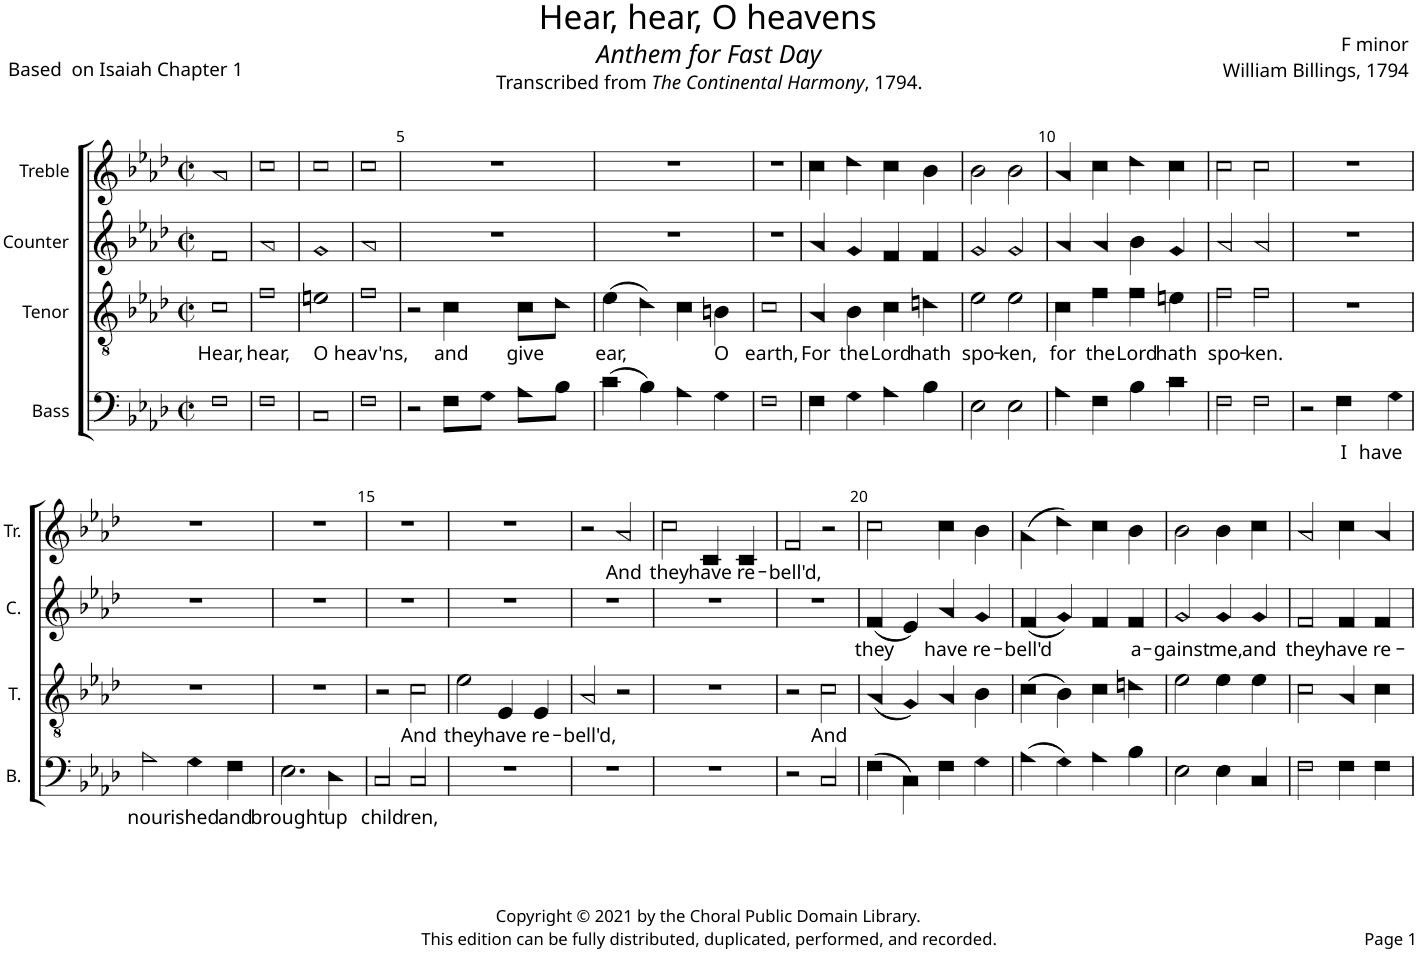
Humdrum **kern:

**kern	**text	**kern	**text	**kern	**text	**kern	**text
*part4	*part4	*part3	*part3	*part2	*part2	*part1	*part1
*staff4	*staff4	*staff3	*staff3	*staff2	*staff2	*staff1	*staff1
*I"Bass	*	*I"Tenor	*	*I"Counter	*	*I"Treble	*
*I'B.	*	*I'T.	*	*I'C.	*	*I'Tr.	*
*clefF4	*	*clefGv2	*	*clefG2	*	*clefG2	*
*k[b-e-a-d-]	*	*k[b-e-a-d-]	*	*k[b-e-a-d-]	*	*k[b-e-a-d-]	*
*M4/4	*	*M4/4	*	*M4/4	*	*M4/4	*
*met(c|)	*	*met(c|)	*	*met(c|)	*	*met(c|)	*
=1	=1	=1	=1	=1	=1	=1	=1
!	!	!	!LO:LY:b	!	!	!	!
1F!	.	1c!	Hear,	1f!	.	1a-!	.
=2	=2	=2	=2	=2	=2	=2	=2
!	!	!	!LO:LY:b	!	!	!	!
1F!	.	1f!	hear,	1a-!	.	1cc!	.
=3	=3	=3	=3	=3	=3	=3	=3
!	!	!	!LO:LY:b	!	!	!	!
1C!	.	1en!	O	1g!	.	1cc!	.
=4	=4	=4	=4	=4	=4	=4	=4
!	!	!	!LO:LY:b	!	!	!	!
1F!	.	1f!	heav'ns,	1a-!	.	1cc!	.
=5	=5	=5	=5	=5	=5	=5	=5
2r	.	2r	.	1r	.	1r	.
!	!	!	!LO:LY:b	!	!	!	!
8F!\L	.	4c!\	and	.	.	.	.
8G!\J	.	.	.	.	.	.	.
!	!	!	!LO:LY:b	!	!	!	!
8A-!\L	.	8c!\L	give	.	.	.	.
8B-!\J	.	8d-!\J	.	.	.	.	.
=6	=6	=6	=6	=6	=6	=6	=6
!	!	!	!LO:LY:b	!	!	!	!
(4c!\	.	(4e-!\	ear,	1r	.	1r	.
4B-!\)	.	4d-!\)	.	.	.	.	.
4A-!\	.	4c!\	.	.	.	.	.
!	!	!	!LO:LY:b	!	!	!	!
4G!\	.	4Bn!\	O	.	.	.	.
=7	=7	=7	=7	=7	=7	=7	=7
!	!	!	!LO:LY:b	!	!	!	!
1F!	.	1c!	earth,	1r	.	1r	.
=8	=8	=8	=8	=8	=8	=8	=8
!	!	!	!LO:LY:b	!	!	!	!
4F!\	.	4A-!/	For	4a-!/	.	4cc!\	.
!	!	!	!LO:LY:b	!	!	!	!
4G!\	.	4B-!\	the	4g!/	.	4dd-!\	.
!	!	!	!LO:LY:b	!	!	!	!
4A-!\	.	4c!\	Lord	4f!/	.	4cc!\	.
!	!	!	!LO:LY:b	!	!	!	!
4B-!\	.	4dn!\	hath	4f!/	.	4b-!\	.
=9	=9	=9	=9	=9	=9	=9	=9
!	!	!	!LO:LY:b	!	!	!	!
2E-!\	.	2e-!\	spo-	2g!/	.	2b-!\	.
!	!	!	!LO:LY:b	!	!	!	!
2E-!\	.	2e-!\	-ken,	2g!/	.	2b-!\	.
=10	=10	=10	=10	=10	=10	=10	=10
!	!	!	!LO:LY:b	!	!	!	!
4A-!\	.	4c!\	for	4a-!/	.	4a-!/	.
!	!	!	!LO:LY:b	!	!	!	!
4F!\	.	4f!\	the	4a-!/	.	4cc!\	.
!	!	!	!LO:LY:b	!	!	!	!
4B-!\	.	4f!\	Lord	4b-!\	.	4dd-!\	.
!	!	!	!LO:LY:b	!	!	!	!
4c!\	.	4en!\	hath	4g!/	.	4cc!\	.
=11	=11	=11	=11	=11	=11	=11	=11
!	!	!	!LO:LY:b	!	!	!	!
2F!\	.	2f!\	spo-	2a-!/	.	2cc!\	.
!	!	!	!LO:LY:b	!	!	!	!
2F!\	.	2f!\	-ken.	2a-!/	.	2cc!\	.
=12	=12	=12	=12	=12	=12	=12	=12
2r	.	1r	.	1r	.	1r	.
!	!LO:LY:b	!	!	!	!	!	!
4F!\	I	.	.	.	.	.	.
!	!LO:LY:b	!	!	!	!	!	!
4G!\	have	.	.	.	.	.	.
!!LO:LB:g=z
=13	=13	=13	=13	=13	=13	=13	=13
!	!LO:LY:b	!	!	!	!	!	!
2A-!\	nour-	1r	.	1r	.	1r	.
!	!LO:LY:b	!	!	!	!	!	!
4G!\	-ished	.	.	.	.	.	.
!	!LO:LY:b	!	!	!	!	!	!
4F!\	and	.	.	.	.	.	.
=14	=14	=14	=14	=14	=14	=14	=14
!	!LO:LY:b	!	!	!	!	!	!
2.E-!\	brought	1r	.	1r	.	1r	.
!	!LO:LY:b	!	!	!	!	!	!
4D-!\	up	.	.	.	.	.	.
=15	=15	=15	=15	=15	=15	=15	=15
!	!LO:LY:b	!	!	!	!	!	!
2C!/	child-	2r	.	1r	.	1r	.
!	!LO:LY:b	!	!LO:LY:b	!	!	!	!
2C!/	-ren,	2c!\	And	.	.	.	.
=16	=16	=16	=16	=16	=16	=16	=16
!	!	!	!LO:LY:b	!	!	!	!
1r	.	2e-!\	they	1r	.	1r	.
!	!	!	!LO:LY:b	!	!	!	!
.	.	4E-!/	have	.	.	.	.
!	!	!	!LO:LY:b	!	!	!	!
.	.	4E-!/	re-	.	.	.	.
=17	=17	=17	=17	=17	=17	=17	=17
!	!	!	!LO:LY:b	!	!	!	!
1r	.	2A-!/	-bell'd,	1r	.	2r	.
!	!	!	!	!	!	!	!LO:LY:b
.	.	2r	.	.	.	2a-!/	And
=18	=18	=18	=18	=18	=18	=18	=18
!	!	!	!	!	!	!	!LO:LY:b
1r	.	1r	.	1r	.	2cc!\	they
!	!	!	!	!	!	!	!LO:LY:b
.	.	.	.	.	.	4c!/	have
!	!	!	!	!	!	!	!LO:LY:b
.	.	.	.	.	.	4c!/	re-
=19	=19	=19	=19	=19	=19	=19	=19
!	!	!	!	!	!	!	!LO:LY:b
2r	.	2r	.	1r	.	2f!/	-bell'd,
!	!	!	!LO:LY:b	!	!	!	!
2C!/	.	2c!\	And	.	.	2r	.
=20	=20	=20	=20	=20	=20	=20	=20
!	!	!	!	!	!LO:LY:b	!	!
(4F!\	.	(4A-!/	.	(4f!/	they	2cc!\	.
4C!\)	.	4G!/)	.	4e-!/)	.	.	.
!	!	!	!	!	!LO:LY:b	!	!
4F!\	.	4A-!/	.	4a-!/	have	4cc!\	.
!	!	!	!	!	!LO:LY:b	!	!
4G!\	.	4B-!\	.	4g!/	re-	4b-!\	.
=21	=21	=21	=21	=21	=21	=21	=21
!	!	!	!	!	!LO:LY:b	!	!
(4A-!\	.	(4c!\	.	(4f!/	-bell'd	(4a-!\	.
4G!\)	.	4B-!\)	.	4g!/)	.	4dd-!\)	.
4A-!\	.	4c!\	.	4f!/	.	4cc!\	.
!	!	!	!	!	!LO:LY:b	!	!
4B-!\	.	4dn!\	.	4f!/	a-	4b-!\	.
=22	=22	=22	=22	=22	=22	=22	=22
!	!	!	!	!	!LO:LY:b	!	!
2E-!\	.	2e-!\	.	2g!/	-gainst	2b-!\	.
!	!	!	!	!	!LO:LY:b	!	!
4E-!\	.	4e-!\	.	4g!/	me,	4b-!\	.
!	!	!	!	!	!LO:LY:b	!	!
4C!/	.	4e-!\	.	4g!/	and	4cc!\	.
=23	=23	=23	=23	=23	=23	=23	=23
!	!	!	!	!	!LO:LY:b	!	!
2F!\	.	2c!\	.	2f!/	they	2a-!/	.
!	!	!	!	!	!LO:LY:b	!	!
4F!\	.	4A-!/	.	4f!/	have	4cc!\	.
!	!	!	!	!	!LO:LY:b	!	!
4F!\	.	4c!\	.	4f!/	re-	4a-!/	.
=	=	=	=	=	=	=	=
*-	*-	*-	*-	*-	*-	*-	*-
